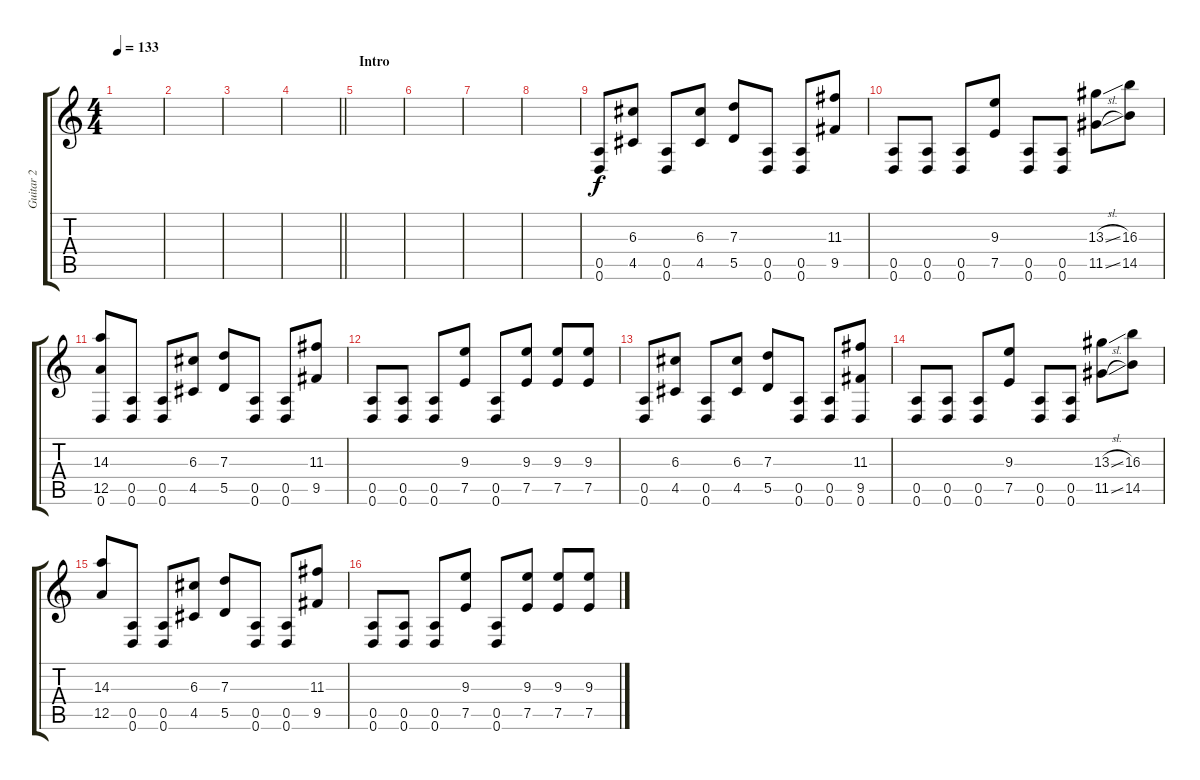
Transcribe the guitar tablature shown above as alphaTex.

\track ("Guitar 2" "Guitar 2") {instrument overdrivenguitar}
\staff {score tabs}
\tuning (E4 B3 G3 D3 A2 D2) {hide}
\ts (4 4)
\tempo 133
\clef g2
\ks c
|
|
|
\barLineRight lightlight
|
\section ("" "Intro")
|
|
|
|
(0.5 0.6).8 (6.3 4.5).8 (0.5 0.6).8 (6.3 4.5).8 (7.3 5.5).8 (0.5 0.6).8 (0.5 0.6).8 (11.3 9.5).8 |
(0.5 0.6).8 (0.5 0.6).8 (0.5 0.6).8 (9.3 7.5).8 (0.5 0.6).8 (0.5 0.6).8 (13.3{sl} 11.5{sl}).8 (16.3 14.5).8 |
(14.3 12.5 0.6).8 (0.5 0.6).8 (0.5 0.6).8 (6.3 4.5).8 (7.3 5.5).8 (0.5 0.6).8 (0.5 0.6).8 (11.3 9.5).8 |
(0.5 0.6).8 (0.5 0.6).8 (0.5 0.6).8 (9.3 7.5).8 (0.5 0.6).8 (9.3 7.5).8 (9.3 7.5).8 (9.3 7.5).8 |
(0.5 0.6).8 (6.3 4.5).8 (0.5 0.6).8 (6.3 4.5).8 (7.3 5.5).8 (0.5 0.6).8 (0.5 0.6).8 (11.3 9.5 0.6).8 |
(0.5 0.6).8 (0.5 0.6).8 (0.5 0.6).8 (9.3 7.5).8 (0.5 0.6).8 (0.5 0.6).8 (13.3{sl} 11.5{sl}).8 (16.3 14.5).8 |
(14.3 12.5).8 (0.5 0.6).8 (0.5 0.6).8 (6.3 4.5).8 (7.3 5.5).8 (0.5 0.6).8 (0.5 0.6).8 (11.3 9.5).8 |
(0.5 0.6).8 (0.5 0.6).8 (0.5 0.6).8 (9.3 7.5).8 (0.5 0.6).8 (9.3 7.5).8 (9.3 7.5).8 (9.3 7.5).8
